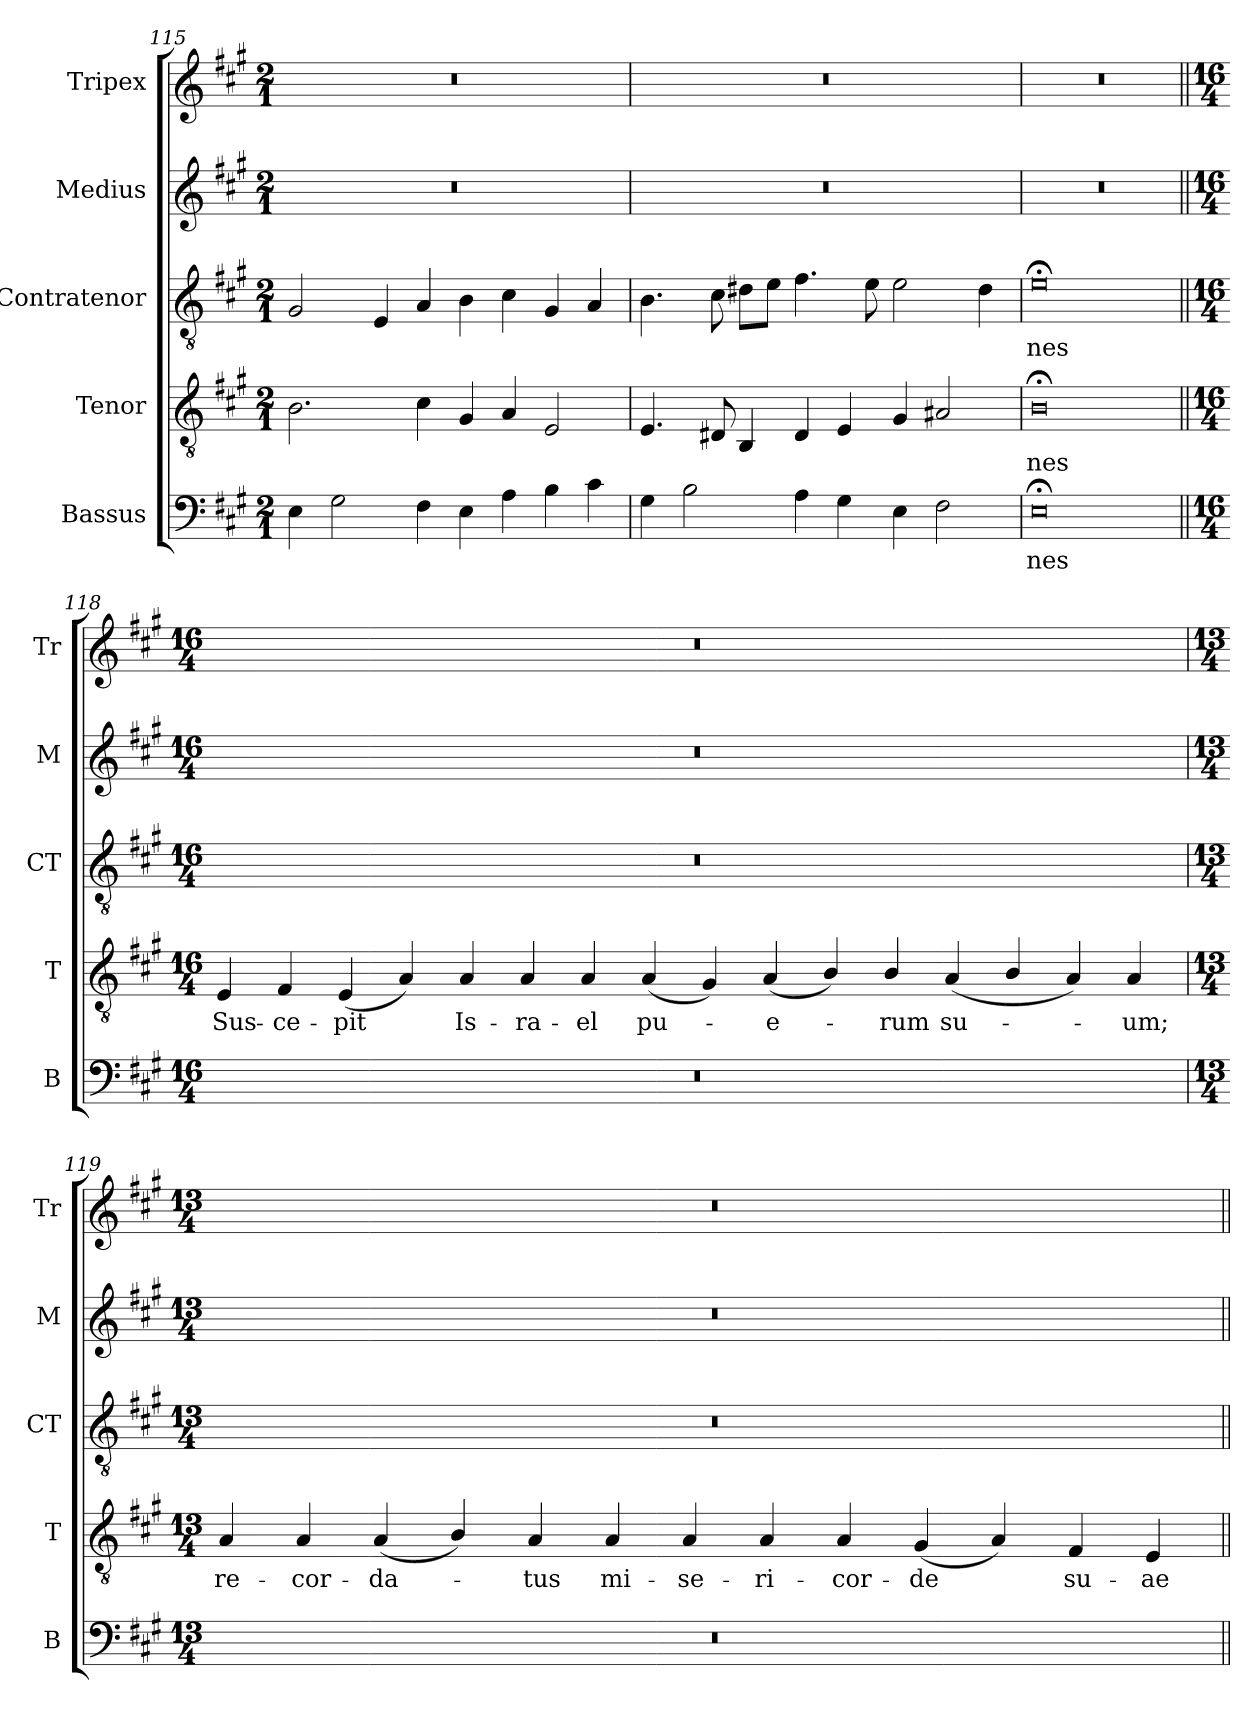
**kern	**text	**kern	**text	**kern	**text	**kern	**kern
*part5	*part5	*part4	*part4	*part3	*part3	*part2	*part1
*staff5	*staff5	*staff4	*staff4	*staff3	*staff3	*staff2	*staff1
*I"Bassus	*	*I"Tenor	*	*I"Contratenor	*	*I"Medius	*I"Tripex
*I'B	*	*I'T	*	*I'CT	*	*I'M	*I'Tr
!!LO:LB:g=z
*clefF4	*	*clefGv2	*	*clefGv2	*	*clefG2	*clefG2
*	*	*ITrd7c12	*	*ITrd7c12	*	*	*
*k[f#c#g#]	*	*k[f#c#g#]	*	*k[f#c#g#]	*	*k[f#c#g#]	*k[f#c#g#]
*A:	*	*A:	*	*A:	*	*A:	*A:
*M2/1	*	*M2/1	*	*M2/1	*	*M2/1	*M2/1
=115	=115	=115	=115	=115	=115	=115	=115
!	!	!	!	!	!	!LO:N:vis=1	!LO:N:vis=1
4Ei\	.	2.BBi\	.	2GG#i/	.	0r	0r
2G#i\	.	.	.	.	.	.	.
.	.	.	.	4EEi/	.	.	.
4F#i\	.	4C#i\	.	4AAi/	.	.	.
4Ei\	.	4GG#i/	.	4BBi\	.	.	.
4Ai\	.	4AAi/	.	4C#i\	.	.	.
4Bi\	.	2EEi/	.	4GG#i/	.	.	.
4c#i\	.	.	.	4AAi/	.	.	.
=116	=116	=116	=116	=116	=116	=116	=116
!	!	!	!	!	!	!LO:N:vis=1	!LO:N:vis=1
4G#i\	.	4.EEi/	.	4.BBi\	.	0r	0r
2Bi\	.	.	.	.	.	.	.
.	.	8DD#i/	.	8C#i\	.	.	.
.	.	4BBBi/	.	8D#i\L	.	.	.
.	.	.	.	8Ei\J	.	.	.
4Ai\	.	4DD#i/	.	4.F#i\	.	.	.
4G#i\	.	4EEi/	.	.	.	.	.
.	.	.	.	8Ei\	.	.	.
4Ei\	.	4GG#i/	.	2Ei\	.	.	.
2F#i\	.	2AA#i/	.	.	.	.	.
.	.	.	.	4D#i\	.	.	.
=117	=117	=117	=117	=117	=117	=117	=117
!	!LO:LY:b:color=#FF0000	!	!	!	!	!	!
!	!	!	!LO:LY:b:color=#FF0000	!	!	!	!
!	!	!	!	!	!LO:LY:b:color=#FF0000	!LO:N:vis=1	!LO:N:vis=1
0E;i	-nes	0BB;i	-nes	0E;i	-nes	0r	0r
!!LO:LB:g=z
=118||	=118||	=118||	=118||	=118||	=118||	=118||	=118||
*M16/4	*	*M16/4	*	*M16/4	*	*M16/4	*M16/4
!LO:N:vis=1	!	!	!	!	!	!	!
!	!	!	!LO:LY:b:color=#000000	!LO:N:vis=1	!	!LO:N:vis=1	!LO:N:vis=1
00r	.	4EEi/	Sus-	00r	.	00r	00r
!	!	!	!LO:LY:b:color=#000000	!	!	!	!
.	.	4FF#i/	-ce-	.	.	.	.
!	!	!	!LO:LY:b:color=#000000	!	!	!	!
.	.	(4EEi/	-pit	.	.	.	.
.	.	4AAi/)	.	.	.	.	.
!	!	!	!LO:LY:b:color=#000000	!	!	!	!
.	.	4AAi/	Is-	.	.	.	.
!	!	!	!LO:LY:b:color=#000000	!	!	!	!
.	.	4AAi/	-ra-	.	.	.	.
!	!	!	!LO:LY:b:color=#000000	!	!	!	!
.	.	4AAi/	-el	.	.	.	.
!	!	!	!LO:LY:b:color=#000000	!	!	!	!
.	.	(4AAi/	pu-	.	.	.	.
.	.	4GG#i/)	.	.	.	.	.
!	!	!	!LO:LY:b:color=#000000	!	!	!	!
.	.	(4AAi/	-e-	.	.	.	.
.	.	4BBi/)	.	.	.	.	.
!	!	!	!LO:LY:b:color=#000000	!	!	!	!
.	.	4BBi/	-rum	.	.	.	.
!	!	!	!LO:LY:b:color=#000000	!	!	!	!
.	.	(4AAi/	su-	.	.	.	.
.	.	4BBi/	.	.	.	.	.
.	.	4AAi/)	.	.	.	.	.
!	!	!	!LO:LY:b:color=#000000	!	!	!	!
.	.	4AAi/	-um;	.	.	.	.
!!LO:LB:g=z
=119	=119	=119	=119	=119	=119	=119	=119
*M13/4	*	*M13/4	*	*M13/4	*	*M13/4	*M13/4
!LO:N:vis=1	!	!	!	!	!	!	!
!	!	!	!LO:LY:b:color=#000000	!LO:N:vis=1	!	!LO:N:vis=1	!LO:N:vis=1
4%13r	.	4AAi/	re-	4%13r	.	4%13r	4%13r
!	!	!	!LO:LY:b:color=#000000	!	!	!	!
.	.	4AAi/	-cor-	.	.	.	.
!	!	!	!LO:LY:b:color=#000000	!	!	!	!
.	.	(4AAi/	-da-	.	.	.	.
.	.	4BBi/)	.	.	.	.	.
!	!	!	!LO:LY:b:color=#000000	!	!	!	!
.	.	4AAi/	-tus	.	.	.	.
!	!	!	!LO:LY:b:color=#000000	!	!	!	!
.	.	4AAi/	mi-	.	.	.	.
!	!	!	!LO:LY:b:color=#000000	!	!	!	!
.	.	4AAi/	-se-	.	.	.	.
!	!	!	!LO:LY:b:color=#000000	!	!	!	!
.	.	4AAi/	-ri-	.	.	.	.
!	!	!	!LO:LY:b:color=#000000	!	!	!	!
.	.	4AAi/	-cor-	.	.	.	.
!	!	!	!LO:LY:b:color=#000000	!	!	!	!
.	.	(4GG#i/	-de	.	.	.	.
.	.	4AAi/)	.	.	.	.	.
!	!	!	!LO:LY:b:color=#000000	!	!	!	!
.	.	4FF#i/	su-	.	.	.	.
!	!	!	!LO:LY:b:color=#000000	!	!	!	!
.	.	4EEi/	-ae	.	.	.	.
=||	=||	=||	=||	=||	=||	=||	=||
*-	*-	*-	*-	*-	*-	*-	*-
